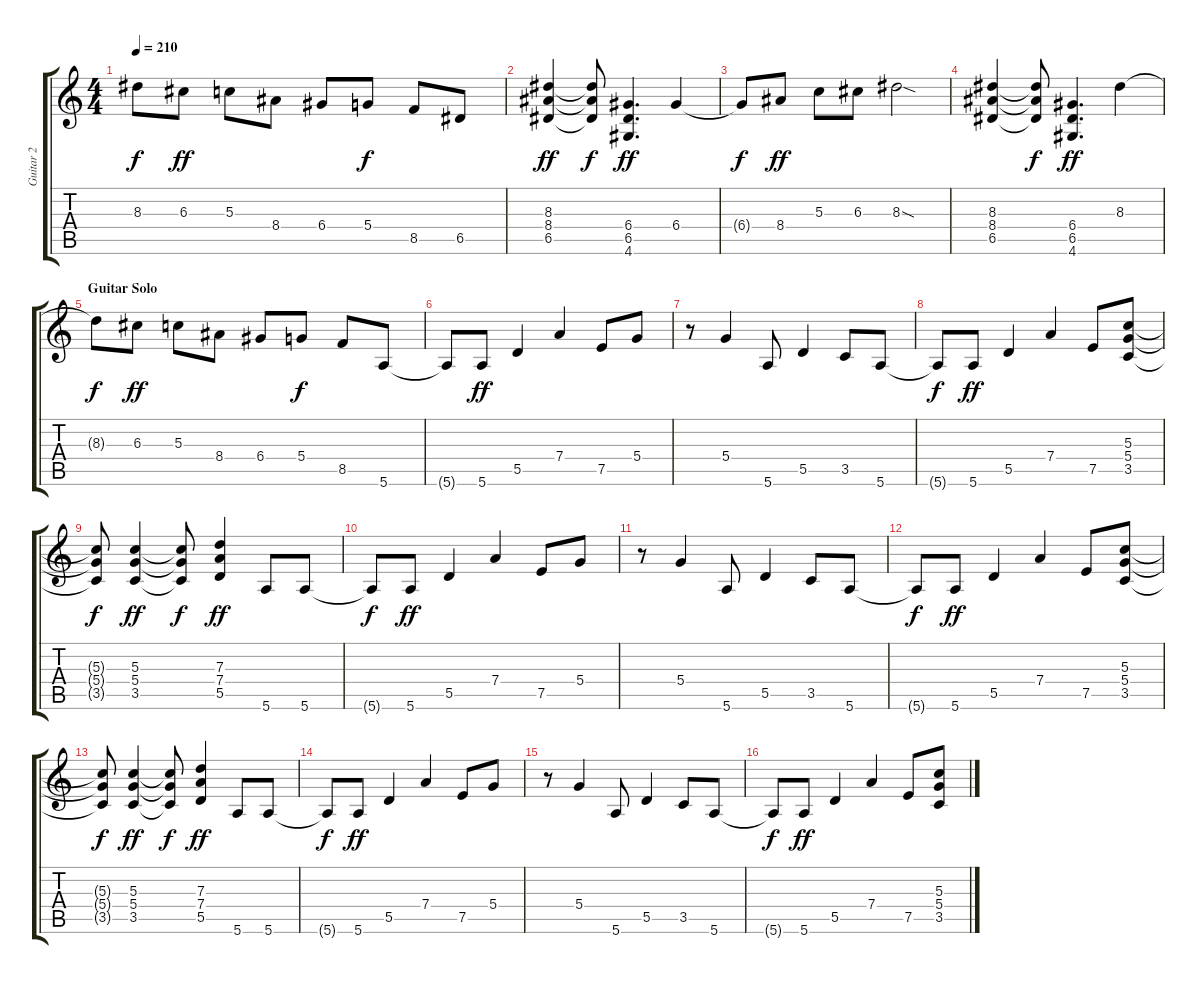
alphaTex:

\track ("Guitar 2" "Guitar 2") {instrument overdrivenguitar}
\staff {score tabs}
\tuning (E4 B3 G3 D3 A2 E2) {hide}
\ts (4 4)
\tempo 210
\clef g2
\ks c
8.3{t}.8{dy f} 6.3.8{dy ff} 5.3.8 8.4.8 6.4.8 5.4.8{dy f} 8.5.8 6.5.8 |
(8.3 8.4 6.5).4{dy ff} (8.3{t} 8.4{t} 6.5{t}).8{dy f} (6.4 6.5 4.6).4{d dy ff} 6.4.4 |
6.4{t}.8{dy f} 8.4.8{dy ff} 5.3.8 6.3.8 8.3{sod}.2 |
(8.3 8.4 6.5).4 (8.3{t} 8.4{t} 6.5{t}).8{dy f} (6.4 6.5 4.6).4{d dy ff} 8.3.4 |
\section ("" "Guitar Solo")
8.3{t}.8{dy f} 6.3.8{dy ff} 5.3.8 8.4.8 6.4.8 5.4.8{dy f} 8.5.8 5.6.8{volume 16 balance 8} |
5.6{t}.8 5.6.8{dy ff} 5.5.4 7.4.4 7.5.8 5.4.8 |
r.8 5.4.4 5.6.8 5.5.4 3.5.8 5.6.8 |
5.6{t}.8{dy f} 5.6.8{dy ff} 5.5.4 7.4.4 7.5.8 (5.3 5.4 3.5).8 |
(5.3{t} 5.4{t} 3.5{t}).8{dy f} (5.3 5.4 3.5).4{dy ff} (5.3{t} 5.4{t} 3.5{t}).8{dy f} (7.3 7.4 5.5).4{dy ff} 5.6.8 5.6.8 |
5.6{t}.8{dy f} 5.6.8{dy ff} 5.5.4 7.4.4 7.5.8 5.4.8 |
r.8 5.4.4 5.6.8 5.5.4 3.5.8 5.6.8 |
5.6{t}.8{dy f} 5.6.8{dy ff} 5.5.4 7.4.4 7.5.8 (5.3 5.4 3.5).8 |
(5.3{t} 5.4{t} 3.5{t}).8{dy f} (5.3 5.4 3.5).4{dy ff} (5.3{t} 5.4{t} 3.5{t}).8{dy f} (7.3 7.4 5.5).4{dy ff} 5.6.8 5.6.8 |
5.6{t}.8{dy f} 5.6.8{dy ff} 5.5.4 7.4.4 7.5.8 5.4.8 |
r.8 5.4.4 5.6.8 5.5.4 3.5.8 5.6.8 |
5.6{t}.8{dy f} 5.6.8{dy ff} 5.5.4 7.4.4 7.5.8 (5.3 5.4 3.5).8
